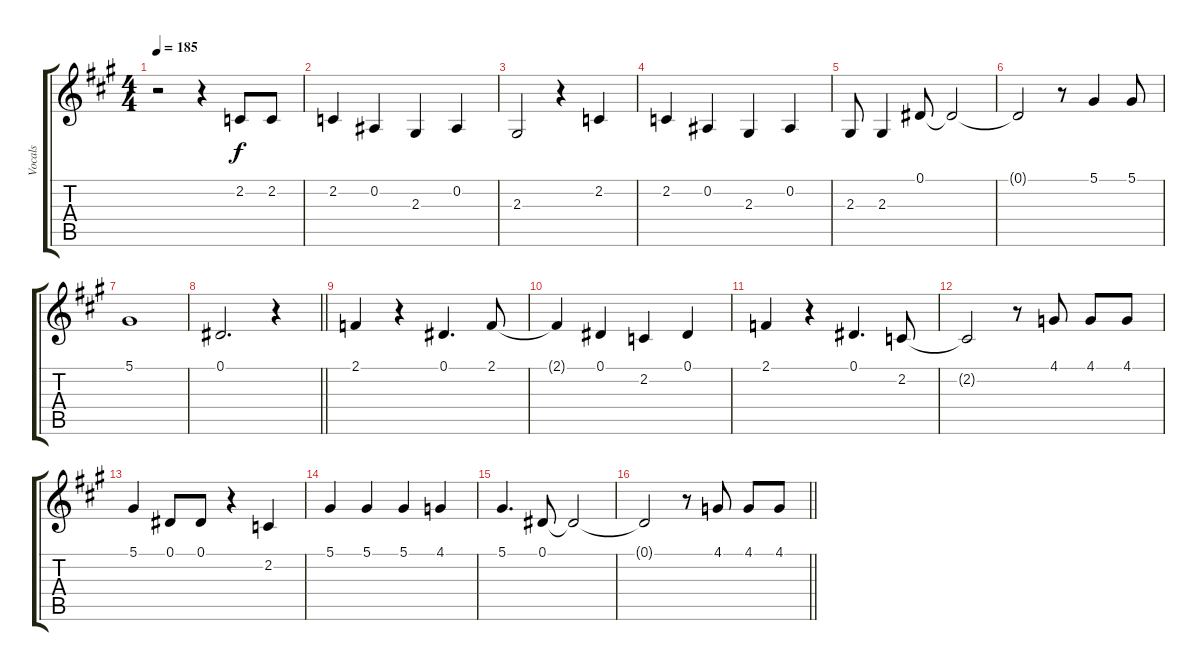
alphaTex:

\track ("Vocals" "Vocals") {instrument voiceoohs}
\staff {score tabs}
\tuning (Eb4 Bb3 Gb3 Db3 Ab2 Db2) {hide}
\ts (4 4)
\tempo 185
\clef g2
\ks f#minor
r.2{dy f} r.4 2.2.8 2.2.8 |
2.2.4 0.2.4 2.3.4 0.2.4 |
2.3.2 r.4 2.2.4 |
2.2.4 0.2.4 2.3.4 0.2.4 |
2.3.8 2.3.4 0.1.8 0.1{t}.2 |
0.1{t}.2 r.8 5.1.4 5.1.8 |
5.1.1 |
\barLineRight lightlight
0.1.2{d} r.4 |
2.1.4 r.4 0.1.4{d} 2.1.8 |
2.1{t}.4 0.1.4 2.2.4 0.1.4 |
2.1.4 r.4 0.1.4{d} 2.2.8 |
2.2{t}.2 r.8 4.1.8 4.1.8 4.1.8 |
5.1.4 0.1.8 0.1.8 r.4 2.2.4 |
5.1.4 5.1.4 5.1.4 4.1.4 |
5.1.4{d} 0.1.8 0.1{t}.2 |
\barLineRight lightlight
0.1{t}.2 r.8 4.1.8 4.1.8 4.1.8
